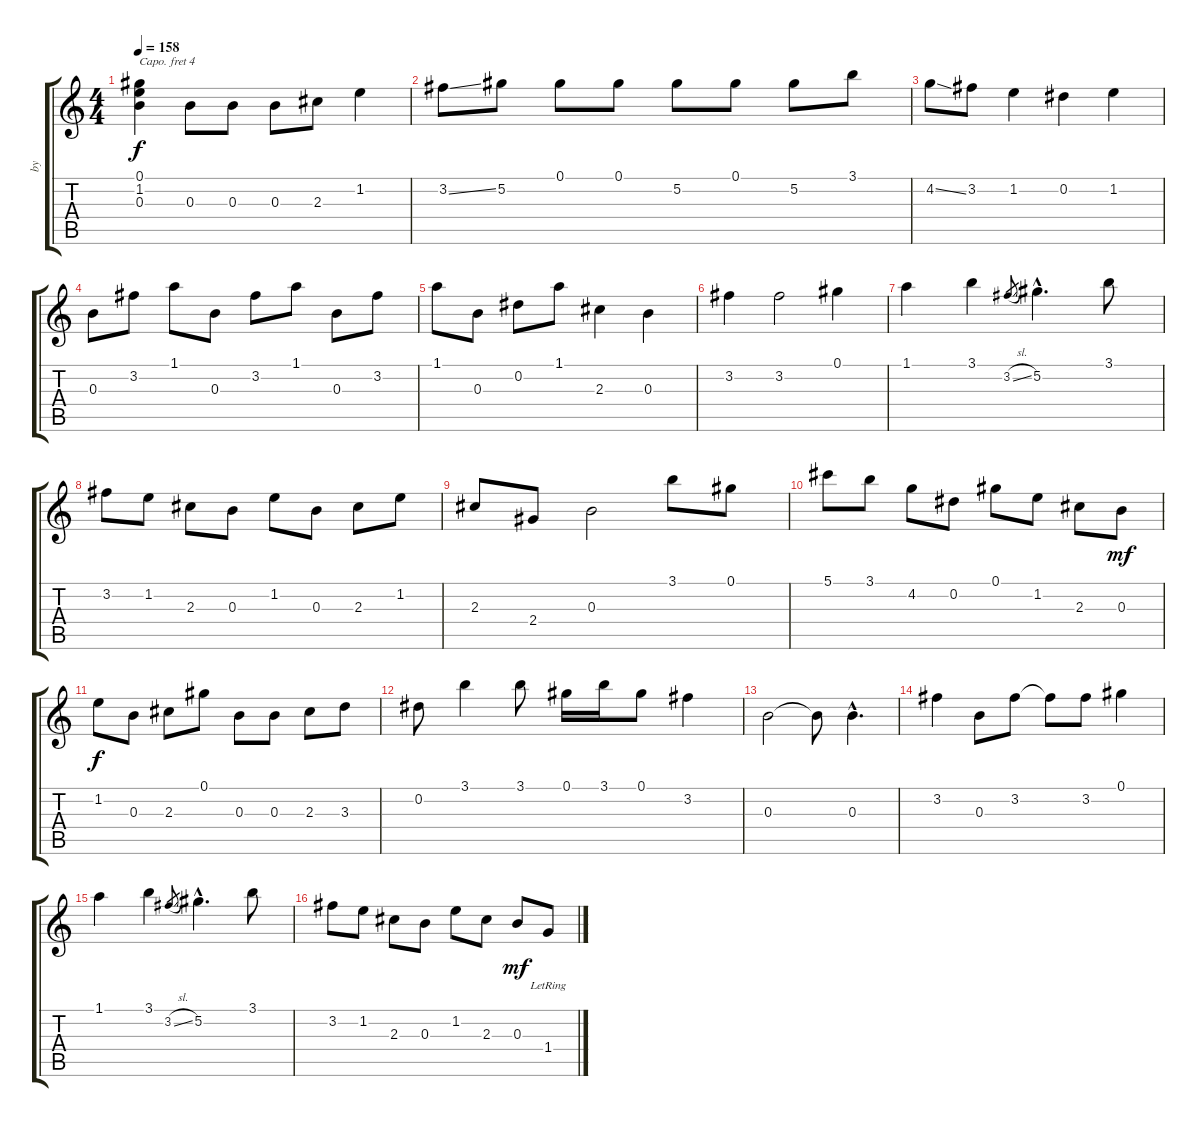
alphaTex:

\track ("by" "by") {instrument acousticguitarsteel}
\staff {score tabs}
\capo 4
\tuning (E4 B3 G3 D3 A2 E2) {hide}
\ts (4 4)
\tempo 158
\clef g2
\ks c
(0.1 1.2 0.3).4{dy f} 0.3.8 0.3.8 0.3.8 2.3.8 1.2.4 |
3.2{ss}.8 5.2.8 0.1.8 0.1.8 5.2.8 0.1.8 5.2.8 3.1.8 |
4.2{ss}.8 3.2.8 1.2.4 0.2.4 1.2.4 |
0.3.8 3.2.8 1.1.8 0.3.8 3.2.8 1.1.8 0.3.8 3.2.8 |
1.1.8 0.3.8 0.2.8 1.1.8 2.3.4 0.3.4 |
3.2.4 3.2.2 0.1.4 |
1.1.4 3.1.4 3.2{sl}.8{gr} 5.2{hac}.4{d} 3.1.8 |
3.2.8 1.2.8 2.3.8 0.3.8 1.2.8 0.3.8 2.3.8 1.2.8 |
2.3.8 2.4.8 0.3.2 3.1.8 0.1.8 |
5.1.8 3.1.8 4.2.8 0.2.8 0.1.8 1.2.8 2.3.8 0.3.8{dy mf} |
1.2.8{dy f} 0.3.8 2.3.8 0.1.8 0.3.8 0.3.8 2.3.8 3.3.8 |
0.2.8 3.1.4 3.1.8 0.1.16 3.1.16 0.1.8 3.2.4 |
0.3.2 0.3{t}.8 0.3{hac}.4{d} |
3.2.4 0.3.8 3.2.8 3.2{t}.8 3.2.8 0.1.4 |
1.1.4 3.1.4 3.2{sl}.8{gr} 5.2{hac}.4{d} 3.1.8 |
3.2.8 1.2.8 2.3.8 0.3.8 1.2.8 2.3.8 0.3.8{dy mf} 1.4{lr}.8
